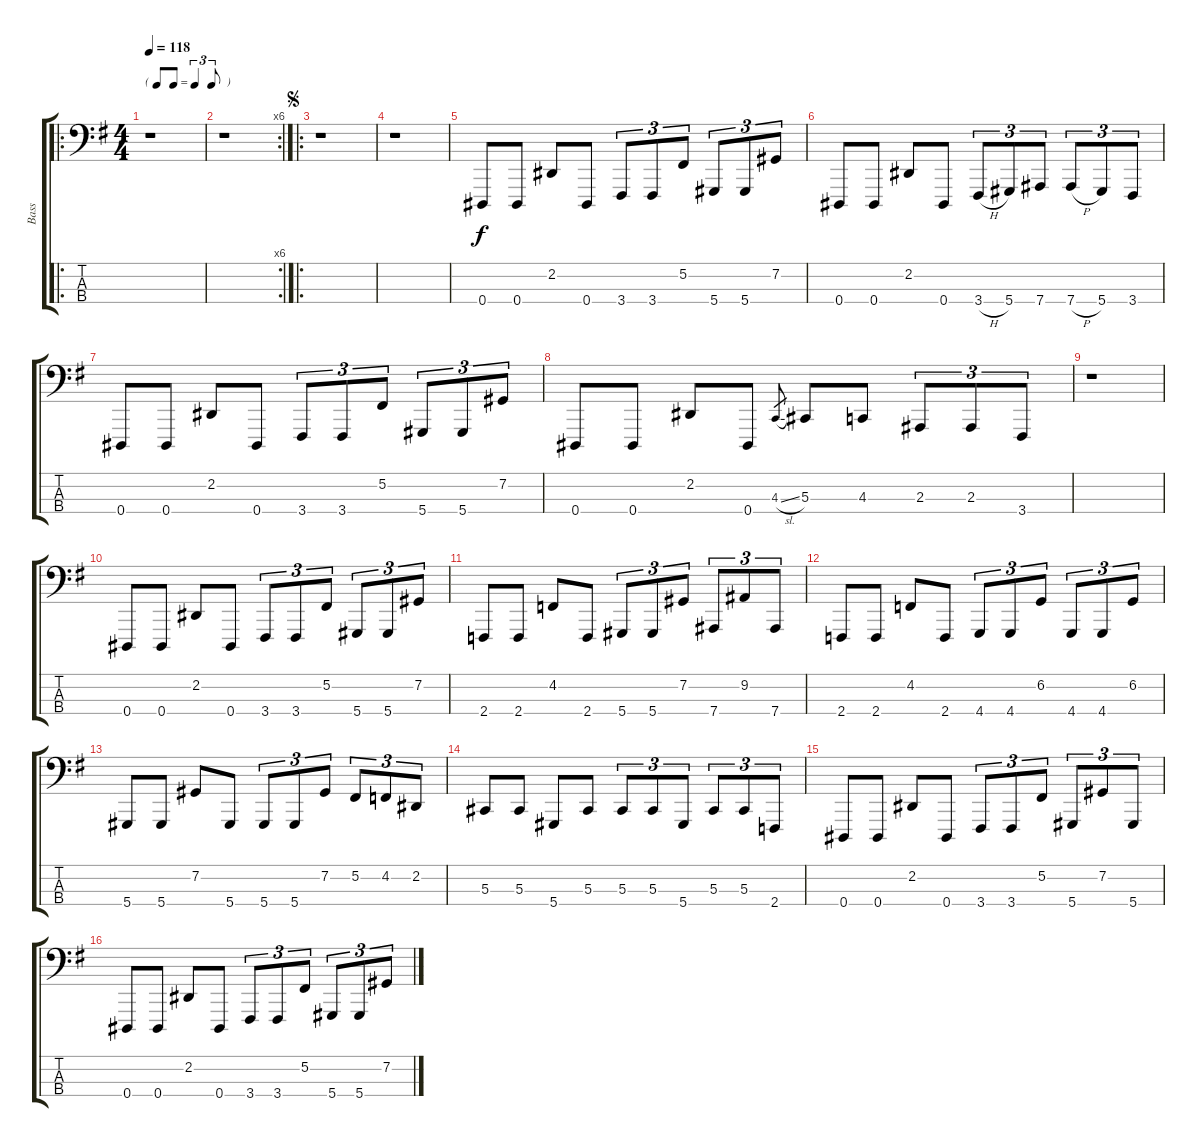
\track ("Bass" "Bass") {instrument lead8bassandlead}
\staff {score tabs}
\tuning (Gb2 Db2 Ab1 Eb1) {hide}
\ro
\ts (4 4)
\tf triplet8th
\tempo 118
\clef f4
\ks g
r.1{dy f instrument lead8bassandlead} |
\rc 6
r.1 |
\ro
\jump segno
r.1 |
r.1 |
0.4.8 0.4.8 2.2.8 0.4.8 3.4.8{tu (3 2)} 3.4.8{tu (3 2)} 5.2.8{tu (3 2)} 5.4.8{tu (3 2)} 5.4.8{tu (3 2)} 7.2.8{tu (3 2)} |
0.4.8 0.4.8 2.2.8 0.4.8 3.4{h}.8{tu (3 2)} 5.4.8{tu (3 2)} 7.4.8{tu (3 2)} 7.4{h}.8{tu (3 2)} 5.4.8{tu (3 2)} 3.4.8{tu (3 2)} |
0.4.8 0.4.8 2.2.8 0.4.8 3.4.8{tu (3 2)} 3.4.8{tu (3 2)} 5.2.8{tu (3 2)} 5.4.8{tu (3 2)} 5.4.8{tu (3 2)} 7.2.8{tu (3 2)} |
0.4.8 0.4.8 2.2.8 0.4.8 4.3{sl}.8{gr} 5.3.8 4.3.8 2.3.8{tu (3 2)} 2.3.8{tu (3 2)} 3.4.8{tu (3 2)} |
r.1 |
0.4.8 0.4.8 2.2.8 0.4.8 3.4.8{tu (3 2)} 3.4.8{tu (3 2)} 5.2.8{tu (3 2)} 5.4.8{tu (3 2)} 5.4.8{tu (3 2)} 7.2.8{tu (3 2)} |
2.4.8 2.4.8 4.2.8 2.4.8 5.4.8{tu (3 2)} 5.4.8{tu (3 2)} 7.2.8{tu (3 2)} 7.4.8{tu (3 2)} 9.2.8{tu (3 2)} 7.4.8{tu (3 2)} |
2.4.8 2.4.8 4.2.8 2.4.8 4.4.8{tu (3 2)} 4.4.8{tu (3 2)} 6.2.8{tu (3 2)} 4.4.8{tu (3 2)} 4.4.8{tu (3 2)} 6.2.8{tu (3 2)} |
5.4.8 5.4.8 7.2.8 5.4.8 5.4.8{tu (3 2)} 5.4.8{tu (3 2)} 7.2.8{tu (3 2)} 5.2.8{tu (3 2)} 4.2.8{tu (3 2)} 2.2.8{tu (3 2)} |
5.3.8 5.3.8 5.4.8 5.3.8 5.3.8{tu (3 2)} 5.3.8{tu (3 2)} 5.4.8{tu (3 2)} 5.3.8{tu (3 2)} 5.3.8{tu (3 2)} 2.4.8{tu (3 2)} |
0.4.8 0.4.8 2.2.8 0.4.8 3.4.8{tu (3 2)} 3.4.8{tu (3 2)} 5.2.8{tu (3 2)} 5.4.8{tu (3 2)} 7.2.8{tu (3 2)} 5.4.8{tu (3 2)} |
0.4.8 0.4.8 2.2.8 0.4.8 3.4.8{tu (3 2)} 3.4.8{tu (3 2)} 5.2.8{tu (3 2)} 5.4.8{tu (3 2)} 5.4.8{tu (3 2)} 7.2.8{tu (3 2)}
